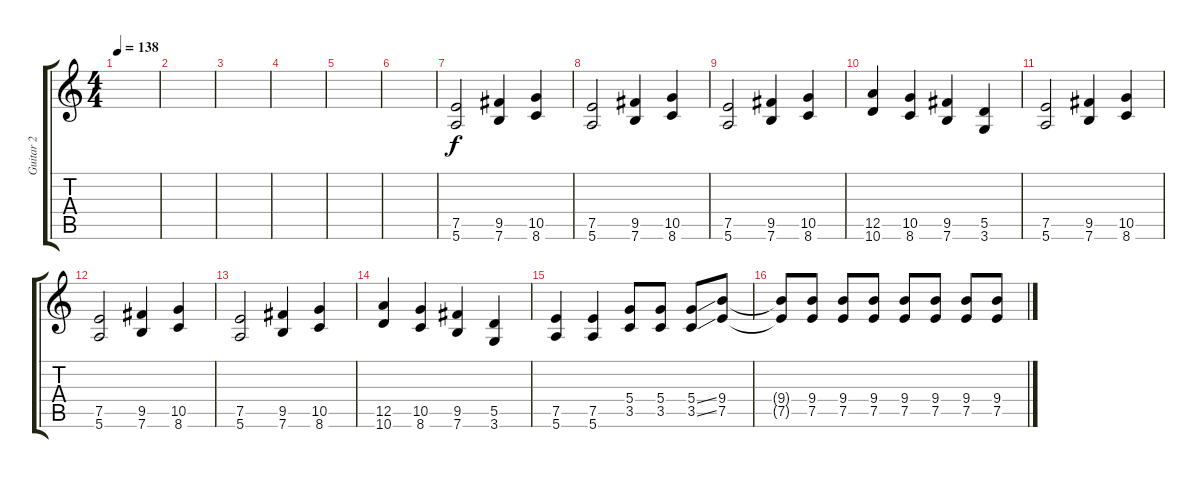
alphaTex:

\track ("Guitar 2" "Guitar 2") {instrument distortionguitar}
\staff {score tabs}
\tuning (E4 B3 G3 D3 A2 E2) {hide}
\ts (4 4)
\tempo 138
\clef g2
\ks c
|
|
|
|
|
|
(7.5 5.6).2 (9.5 7.6).4 (10.5 8.6).4 |
(7.5 5.6).2 (9.5 7.6).4 (10.5 8.6).4 |
(7.5 5.6).2 (9.5 7.6).4 (10.5 8.6).4 |
(12.5 10.6).4 (10.5 8.6).4 (9.5 7.6).4 (5.5 3.6).4 |
(7.5 5.6).2 (9.5 7.6).4 (10.5 8.6).4 |
(7.5 5.6).2 (9.5 7.6).4 (10.5 8.6).4 |
(7.5 5.6).2 (9.5 7.6).4 (10.5 8.6).4 |
(12.5 10.6).4 (10.5 8.6).4 (9.5 7.6).4 (5.5 3.6).4 |
(7.5 5.6).4 (7.5 5.6).4 (5.4 3.5).8 (5.4 3.5).8 (5.4{ss} 3.5{ss}).8 (9.4 7.5).8 |
(9.4{t} 7.5{t}).8 (9.4 7.5).8 (9.4 7.5).8 (9.4 7.5).8 (9.4 7.5).8 (9.4 7.5).8 (9.4 7.5).8 (9.4 7.5).8
